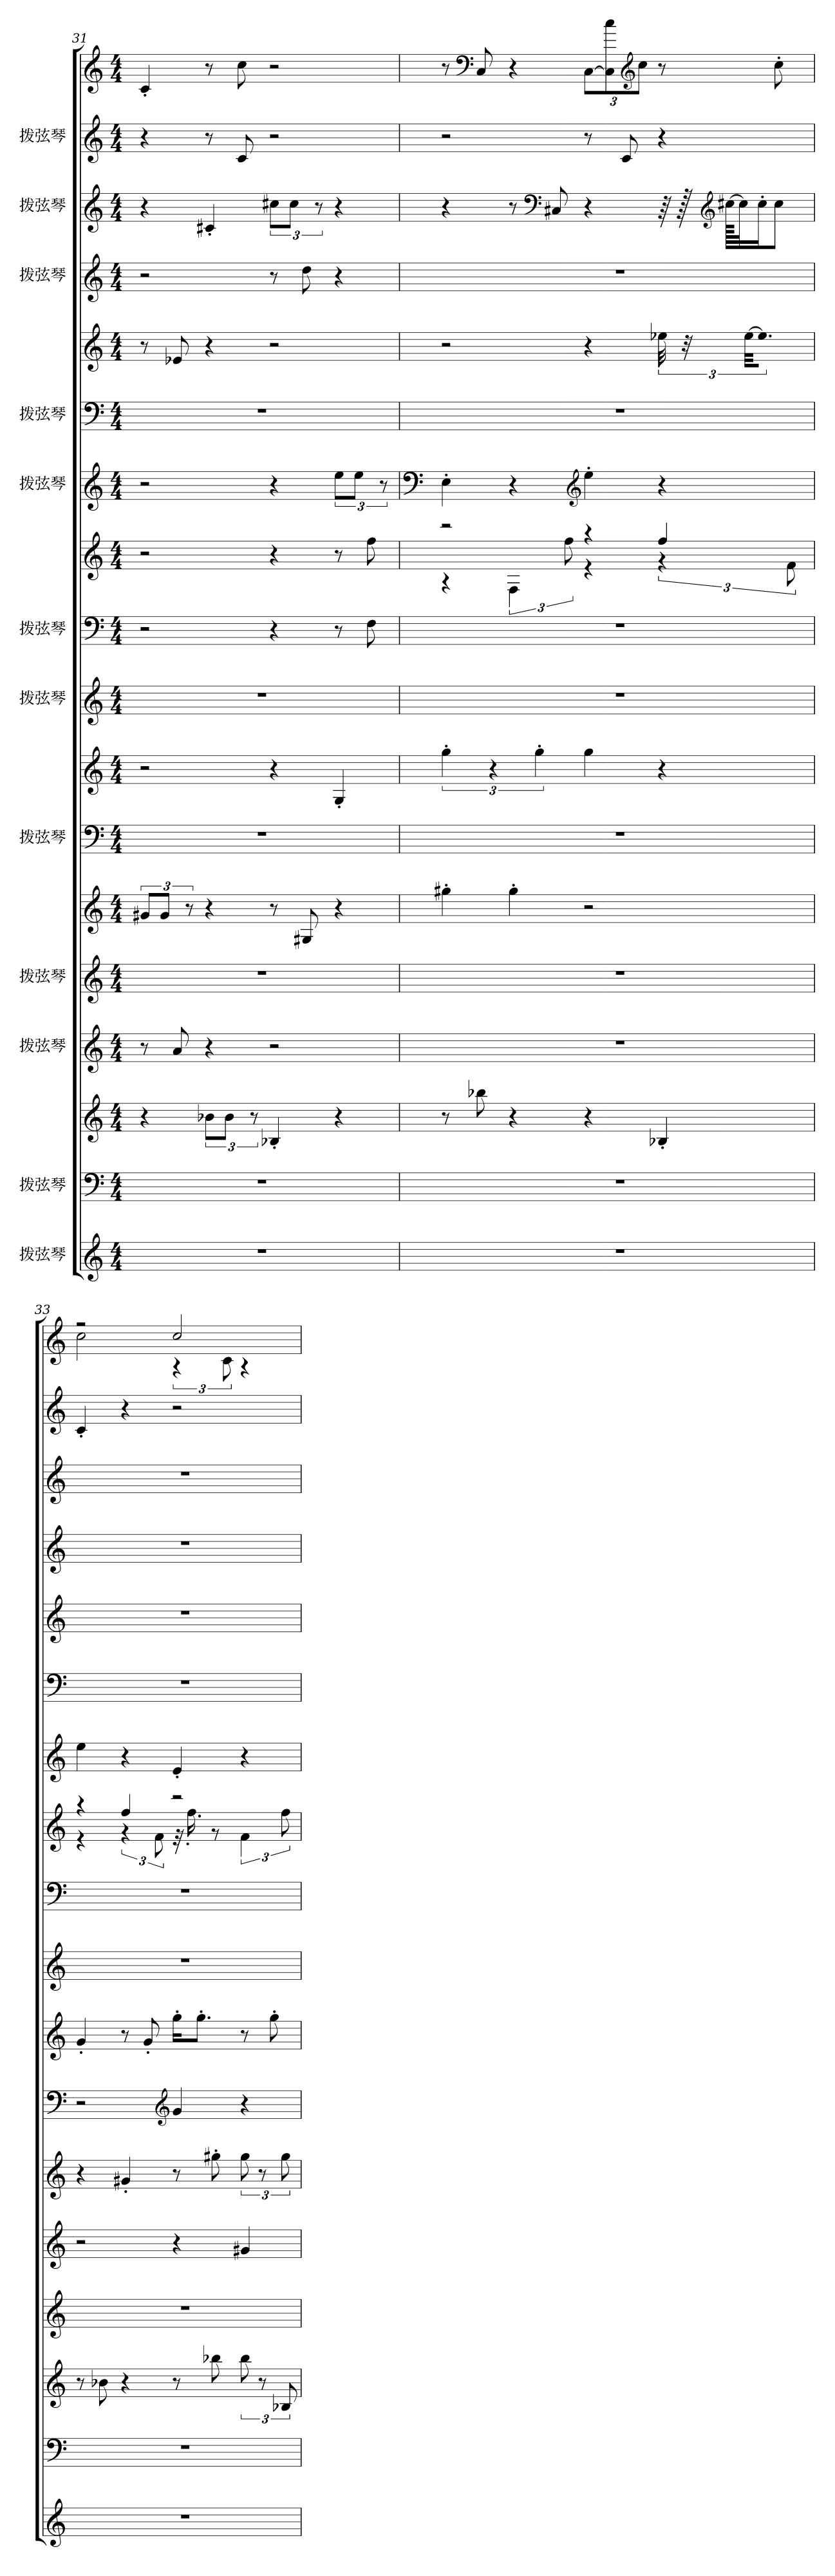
**kern	**kern	**kern	**kern	**kern	**kern	**kern	**kern	**kern	**kern	**kern	**kern	**kern	**kern	**kern	**kern	**kern	**kern
*part12	*part11	*part11	*part10	*part9	*part9	*part8	*part8	*part7	*part6	*part6	*part5	*part4	*part4	*part3	*part2	*part1	*part1
*staff18	*staff17	*staff16	*staff15	*staff14	*staff13	*staff12	*staff11	*staff10	*staff9	*staff8	*staff7	*staff6	*staff5	*staff4	*staff3	*staff2	*staff1
*I"拨弦琴	*I"拨弦琴	*	*I"拨弦琴	*I"拨弦琴	*	*I"拨弦琴	*	*I"拨弦琴	*I"拨弦琴	*	*I"拨弦琴	*I"拨弦琴	*	*I"拨弦琴	*I"拨弦琴	*I"拨弦琴	*
*clefG2	*clefF4	*clefG2	*clefG2	*clefG2	*clefG2	*clefF4	*clefG2	*clefG2	*clefF4	*clefG2	*clefG2	*clefF4	*clefG2	*clefG2	*clefG2	*clefG2	*clefG2
*k[]	*k[]	*k[]	*k[]	*k[]	*k[]	*k[]	*k[]	*k[]	*k[]	*k[]	*k[]	*k[]	*k[]	*k[]	*k[]	*k[]	*k[]
*M4/4	*M4/4	*M4/4	*M4/4	*M4/4	*M4/4	*M4/4	*M4/4	*M4/4	*M4/4	*M4/4	*M4/4	*M4/4	*M4/4	*M4/4	*M4/4	*M4/4	*M4/4
=31	=31	=31	=31	=31	=31	=31	=31	=31	=31	=31	=31	=31	=31	=31	=31	=31	=31
1r	1r	4r	8r	1r	12g#X/L	1r	2r	1r	2r	2r	2r	1r	8r	2r	4r	4r	4c'/
.	.	.	.	.	12g#/J	.	.	.	.	.	.	.	.	.	.	.	.
.	.	.	8a/	.	.	.	.	.	.	.	.	.	8e-X/	.	.	.	.
.	.	.	.	.	12r	.	.	.	.	.	.	.	.	.	.	.	.
.	.	12b-X\L	4r	.	4r	.	.	.	.	.	.	.	4r	.	4c#X'/	8r	8r
.	.	12b-\J	.	.	.	.	.	.	.	.	.	.	.	.	.	.	.
.	.	.	.	.	.	.	.	.	.	.	.	.	.	.	.	8c/	8cc\
.	.	12r	.	.	.	.	.	.	.	.	.	.	.	.	.	.	.
.	.	4B-X'/	2r	.	8r	.	4r	.	4r	4r	4r	.	2r	8r	12cc#X\L	2r	2r
.	.	.	.	.	.	.	.	.	.	.	.	.	.	.	12cc#\J	.	.
.	.	.	.	.	8G#X/	.	.	.	.	.	.	.	.	8dd\	.	.	.
.	.	.	.	.	.	.	.	.	.	.	.	.	.	.	12r	.	.
.	.	4r	.	.	4r	.	4G'/	.	8r	8r	12ee\L	.	.	4r	4r	.	.
.	.	.	.	.	.	.	.	.	.	.	12ee\J	.	.	.	.	.	.
.	.	.	.	.	.	.	.	.	8F\	8ff\	.	.	.	.	.	.	.
.	.	.	.	.	.	.	.	.	.	.	12r	.	.	.	.	.	.
!!LO:PB:g=z
=32	=32	=32	=32	=32	=32	=32	=32	=32	=32	=32	=32	=32	=32	=32	=32	=32	=32
*	*	*	*	*	*	*	*	*	*	*	*clefF4	*	*	*	*	*	*
*	*	*	*	*	*	*	*	*	*	*^	*	*	*	*	*	*	*
1r	1r	8r	1r	1r	4gg#X'\	1r	6gg'\	1r	1r	2r	4r	4E'\	1r	2r	1r	4r	2r	8r
*	*	*	*	*	*	*	*	*	*	*	*	*	*	*	*	*	*	*clefF4
.	.	8bb-X\	.	.	.	.	.	.	.	.	.	.	.	.	.	.	.	8C/
.	.	.	.	.	.	.	6r	.	.	.	.	.	.	.	.	.	.	.
.	.	4r	.	.	4gg#'\	.	.	.	.	.	6F\	4r	.	.	.	8r	.	4r
.	.	.	.	.	.	.	6gg'\	.	.	.	.	.	.	.	.	.	.	.
*	*	*	*	*	*	*	*	*	*	*	*	*	*	*	*	*clefF4	*	*
.	.	.	.	.	.	.	.	.	.	.	.	.	.	.	.	8C#X/	.	.
.	.	.	.	.	.	.	.	.	.	.	12ff\	.	.	.	.	.	.	.
*	*	*	*	*	*	*	*	*	*	*	*	*clefG2	*	*	*	*	*	*
*	*	*	*	*	*	*	*	*	*	*	*	*	*	*	*	*	*	*Xbrackettup
.	.	4r	.	.	2r	.	4gg\	.	.	4r	4r	4ee'\	.	4r	.	4r	8r	[12C\L
.	.	.	.	.	.	.	.	.	.	.	.	.	.	.	.	.	.	12C\] 12cc\
.	.	.	.	.	.	.	.	.	.	.	.	.	.	.	.	.	8c/	.
*	*	*	*	*	*	*	*	*	*	*	*	*	*	*	*	*	*	*clefG2
.	.	.	.	.	.	.	.	.	.	.	.	.	.	.	.	.	.	12cc\J
.	.	4B-X'/	.	.	.	.	4r	.	.	4ff/	6r	4r	.	48ee-X\	.	64r	4r	8r
.	.	.	.	.	.	.	.	.	.	.	.	.	.	.	.	128r	.	.
.	.	.	.	.	.	.	.	.	.	.	.	.	.	48r	.	.	.	.
*	*	*	*	*	*	*	*	*	*	*	*	*	*	*	*	*clefG2	*	*
.	.	.	.	.	.	.	.	.	.	.	.	.	.	.	.	[128cc#X\KKLLL	.	.
.	.	.	.	.	.	.	.	.	.	.	.	.	.	.	.	32cc#\J]	.	.
.	.	.	.	.	.	.	.	.	.	.	.	.	.	[48ee-\KKL	.	.	.	.
.	.	.	.	.	.	.	.	.	.	.	.	.	.	8.ee-\J]	.	16cc#'\J	.	.
.	.	.	.	.	.	.	.	.	.	.	.	.	.	.	.	8cc#\J	.	8cc'\
.	.	.	.	.	.	.	.	.	.	.	12f\	.	.	.	.	.	.	.
=33	=33	=33	=33	=33	=33	=33	=33	=33	=33	=33	=33	=33	=33	=33	=33	=33	=33	=33
*	*	*	*	*	*	*	*	*	*	*	*	*	*	*	*	*	*	*^
1r	1r	8r	1r	2r	4r	2r	4g'/	1r	1r	4r	4r	4ee\	1r	1r	1r	1r	4c'/	2r	2cc\
.	.	8b-X\	.	.	.	.	.	.	.	.	.	.	.	.	.	.	.	.	.
.	.	4r	.	.	4g#X'/	.	8r	.	.	4ff/	6r	4r	.	.	.	.	4r	.	.
.	.	.	.	.	.	.	8g'/	.	.	.	.	.	.	.	.	.	.	.	.
.	.	.	.	.	.	.	.	.	.	.	12f\	.	.	.	.	.	.	.	.
*	*	*	*	*	*	*clefG2	*	*	*	*	*	*	*	*	*	*	*	*	*
*	*	*	*	*	*	*	*	*	*	*	*	*	*	*	*	*	*	*	*brackettup
.	.	8r	.	4r	8r	4g/	16gg'\KL	.	.	2r	32r	4e'/	.	.	.	.	2r	2cc/	6r
.	.	.	.	.	.	.	.	.	.	.	16.ff'\	.	.	.	.	.	.	.	.
.	.	.	.	.	.	.	8.gg'\J	.	.	.	.	.	.	.	.	.	.	.	.
.	.	8bb-X\	.	.	8gg#X'\	.	.	.	.	.	8r	.	.	.	.	.	.	.	.
.	.	.	.	.	.	.	.	.	.	.	.	.	.	.	.	.	.	.	12c\
.	.	12bb-\	.	4g#X/	12gg#\	4r	8r	.	.	.	6f\	4r	.	.	.	.	.	.	4r
.	.	12r	.	.	12r	.	.	.	.	.	.	.	.	.	.	.	.	.	.
.	.	.	.	.	.	.	8gg'\	.	.	.	.	.	.	.	.	.	.	.	.
.	.	12B-X/	.	.	12gg#\	.	.	.	.	.	12ff\	.	.	.	.	.	.	.	.
*	*	*	*	*	*	*	*	*	*	*v	*v	*	*	*	*	*	*	*v	*v
=	=	=	=	=	=	=	=	=	=	=	=	=	=	=	=	=	=
*-	*-	*-	*-	*-	*-	*-	*-	*-	*-	*-	*-	*-	*-	*-	*-	*-	*-
